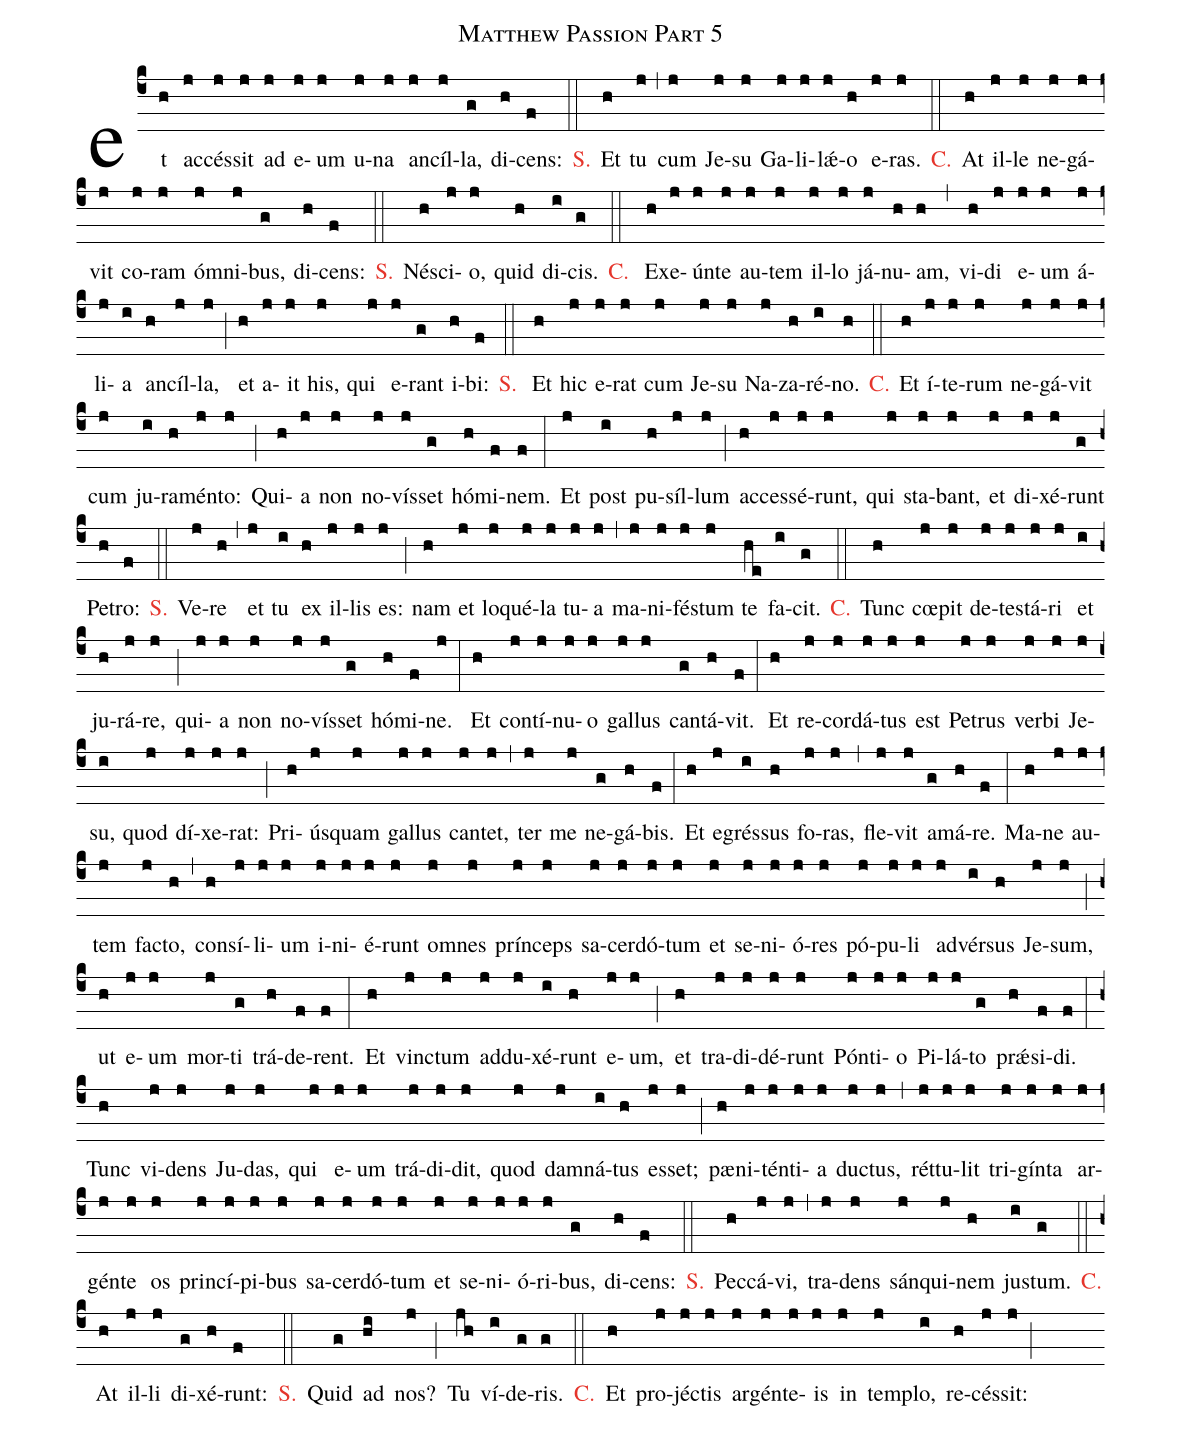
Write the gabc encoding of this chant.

name:Matthew Passion Part 5;
%%
(c4) et(h) ac(j)cés(j)sit(j) ad(j) e(j)um(j) u(j)na(j) an(j)cíl(j)la,(g) di(h)cens:(f) <c>S.</c>(::) Et(h) tu(j) (,) cum(j) Je(j)su(j) Ga(j)li(j)l<sp>'ae</sp>(j)o(h) e(j)ras.(j) <c>C.</c>(::) At(h) il(j)le(j) ne(j)gá(j)vit(j) co(j)ram(j) óm(j)ni(j)bus,(g) di(h)cens:(f) <c>S.</c>(::) Nés(h)ci(j)o,(j) quid(h) di(i)cis.(g) <c>C.</c> (::) Ex(h)e(j)ún(j)te(j) au(j)tem(j) il(j)lo(j) já(j)nu(h)am,(h) (,) vi(h)di(j) e(j)um(j) á(j)li(j)a(i) an(h)cíl(j)la,(j) (;) et(h) a(j)it(j) his,(j) qui(j) e(j)rant(g) i(h)bi:(f) <c>S.</c> (::) Et(h) hic(j) e(j)rat(j) cum(j) Je(j)su(j) Na(j)za(h)ré(i)no.(h) <c>C.</c>(::) Et(h) í(j)te(j)rum(j) ne(j)gá(j)vit(j) cum(j) ju(i)ra(h)mén(j)to:(j) (;) Qui(h)a(j) non(j) no(j)vís(j)set(g) hó(h)mi(f)nem.(f) (:) Et(j) post(i) pu(h)síl(j)lum(j) (;) ac(h)ces(j)sé(j)runt,(j) qui(j) sta(j)bant,(j) et(j) di(j)xé(j)runt(g) Pet(h)ro:(f) <c>S.</c>(::) Ve(j)re(h) (,) et(j) tu(i) ex(h) il(j)lis(j) es:(j) (;) nam(h) et(j) lo(j)qué(j)la(j) tu(j)a(j) (,) ma(j)ni(j)fés(j)tum(j) te(he) fa(i)cit.(g) <c>C.</c>(::) Tunc(h) c<sp>oe</sp>(j)pit(j) de(j)tes(j)tá(j)ri(j) et(i) ju(h)rá(j)re,(j) (;) qui(j)a(j) non(j) no(j)vís(j)set(g) hó(h)mi(f)ne.(j) (:) Et(h) con(j)tí(j)nu(j)o(j) gal(j)lus(j) can(g)tá(h)vit.(f) (:) Et(h) re(j)cor(j)dá(j)tus(j) est(j) Pet(j)rus(j) ver(j)bi(j) Je(j)su,(i) quod(j) dí(j)xe(j)rat:(j) (;) Pri(h)ús(j)quam(j) gal(j)lus(j) can(j)tet,(j) (,) ter(j) me(j) ne(g)gá(h)bis.(f) (:) Et(h) eg(j)rés(i)sus(h) fo(j)ras,(j) (,) fle(j)vit(j) a(g)má(h)re.(f) (:) Ma(h)ne(j) au(j)tem(j) fac(j)to,(h) (,) con(h)sí(j)li(j)um(j) i(j)ni(j)é(j)runt(j) om(j)nes(j) prín(j)ceps(j) sa(j)cer(j)dó(j)tum(j) et(j) se(j)ni(j)ó(j)res(j) pó(j)pu(j)li(j) ad(j)vér(i)sus(h) Je(j)sum,(j) (;) ut(h) e(j)um(j) mor(j)ti(g) trá(h)de(f)rent.(f) (:) Et(h) vinc(j)tum(j) ad(j)du(j)xé(i)runt(h) e(j)um,(j) (;) et(h) tra(j)di(j)dé(j)runt(j) Pón(j)ti(j)o(j) Pi(j)lá(j)to(g) pr<sp>'ae</sp>(h)si(f)di.(f) (:) Tunc(h) vi(j)dens(j) Ju(j)das,(j) qui(j) e(j)um(j) trá(j)di(j)dit,(j) quod(j) dam(j)ná(i)tus(h) es(j)set;(j) (;) p<sp>ae</sp>(h)ni(j)tén(j)ti(j)a(j) duc(j)tus,(j) (,) rét(j)tu(j)lit(j) tri(j)gín(j)ta(j) ar(j)gén(j)te(j) os(j) prin(j)cí(j)pi(j)bus(j) sa(j)cer(j)dó(j)tum(j) et(j) se(j)ni(j)ó(j)ri(j)bus,(g) di(h)cens:(f) <c>S.</c>(::) Pec(h)cá(j)vi,(j) (,) tra(j)dens(j) sán(j)qui(j)nem(h) jus(i)tum.(g) <c>C.</c>(::) At(h) il(j)li(j) di(g)xé(h)runt:(f) <c>S.</c>(::) Quid(g) ad(hi) nos?(j) (;) Tu(jh) ví(i)de(g)ris.(g) <c>C.</c>(::) Et(h) pro(j)jéc(j)tis(j) ar(j)gén(j)te(j)is(j) in(j) tem(j)plo,(i) re(h)cés(j)sit:(j) (;)
